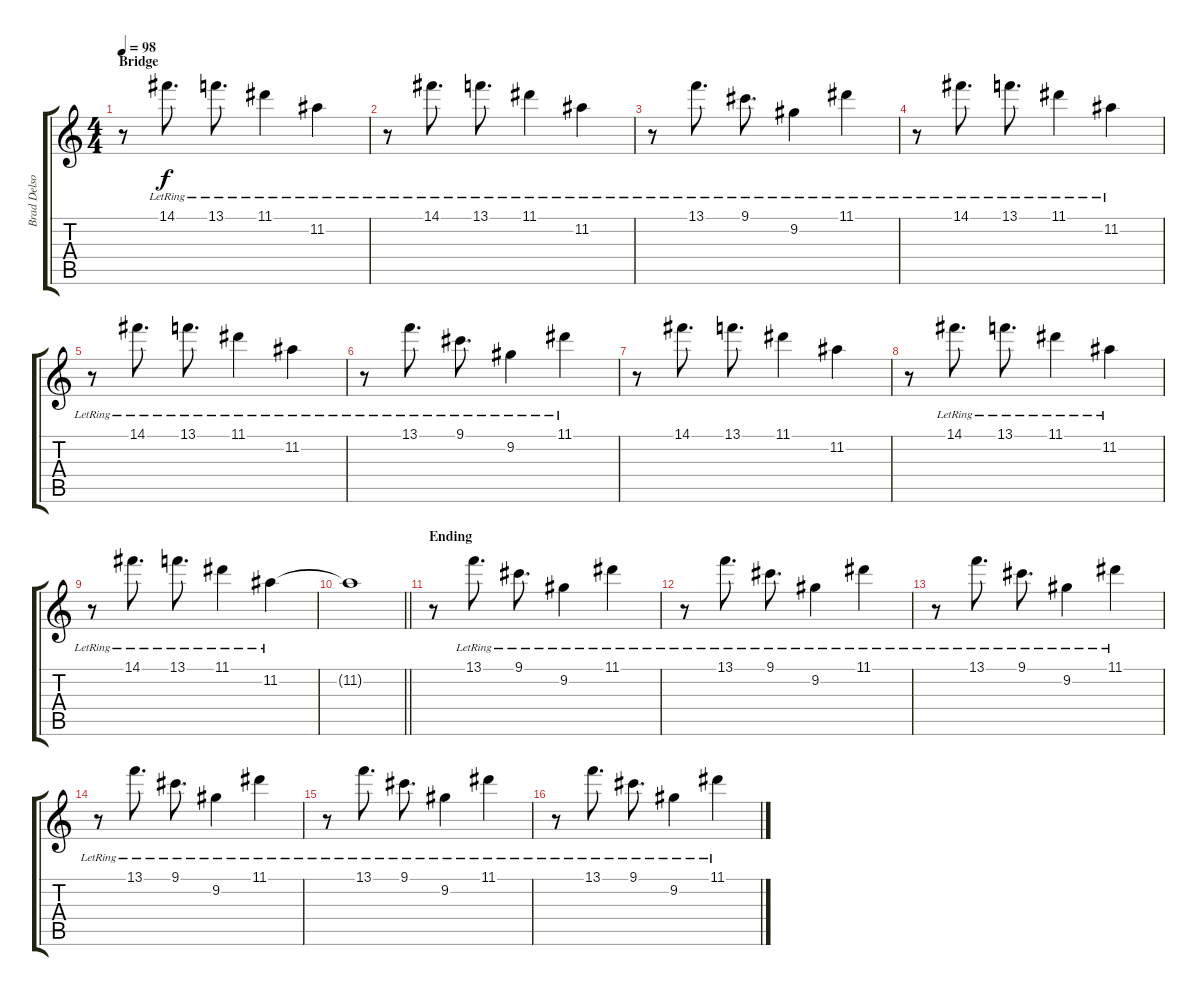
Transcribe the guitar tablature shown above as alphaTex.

\track ("Brad Delson (Guitar)" "Brad Delso") {instrument electricguitarjazz}
\staff {score tabs}
\tuning (E4 B3 G3 D3 A2 D2) {hide}
\ts (4 4)
\section ("" "Bridge")
\tempo 98
\clef g2
\ks c
r.8{dy f} 14.1{lr}.8{d} 13.1{lr}.8{d} 11.1{lr}.4 11.2{lr}.4 |
r.8 14.1{lr}.8{d} 13.1{lr}.8{d} 11.1{lr}.4 11.2{lr}.4 |
r.8 13.1{lr}.8{d} 9.1{lr}.8{d} 9.2{lr}.4 11.1{lr}.4 |
r.8 14.1{lr}.8{d} 13.1{lr}.8{d} 11.1{lr}.4 11.2{lr}.4 |
r.8 14.1{lr}.8{d} 13.1{lr}.8{d} 11.1{lr}.4 11.2{lr}.4 |
r.8 13.1{lr}.8{d} 9.1{lr}.8{d} 9.2{lr}.4 11.1{lr}.4 |
r.8 14.1.8{d} 13.1.8{d} 11.1.4 11.2.4 |
r.8 14.1{lr}.8{d} 13.1{lr}.8{d} 11.1{lr}.4 11.2{lr}.4 |
r.8 14.1{lr}.8{d} 13.1{lr}.8{d} 11.1{lr}.4 11.2{lr}.4 |
\barLineRight lightlight
11.2{t}.1 |
\section ("" "Ending")
r.8 13.1{lr}.8{d} 9.1{lr}.8{d} 9.2{lr}.4 11.1{lr}.4 |
r.8 13.1{lr}.8{d} 9.1{lr}.8{d} 9.2{lr}.4 11.1{lr}.4 |
r.8 13.1{lr}.8{d} 9.1{lr}.8{d} 9.2{lr}.4 11.1{lr}.4 |
r.8 13.1{lr}.8{d} 9.1{lr}.8{d} 9.2{lr}.4 11.1{lr}.4 |
r.8 13.1{lr}.8{d} 9.1{lr}.8{d} 9.2{lr}.4 11.1{lr}.4 |
r.8 13.1{lr}.8{d} 9.1{lr}.8{d} 9.2{lr}.4 11.1{lr}.4
